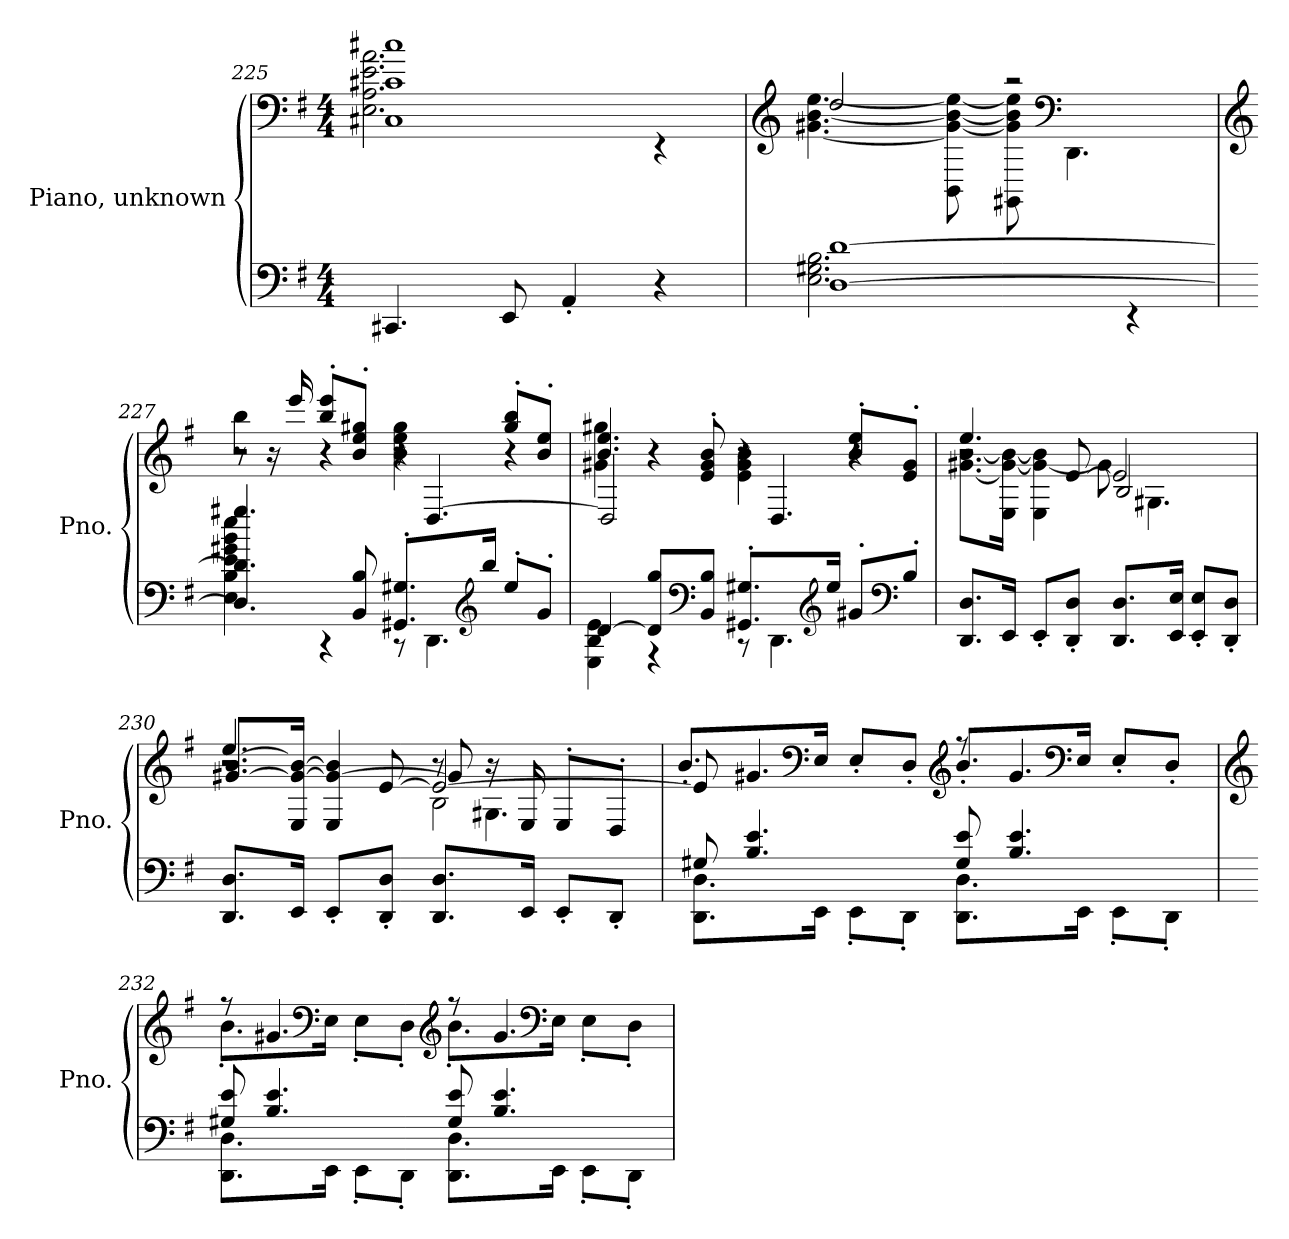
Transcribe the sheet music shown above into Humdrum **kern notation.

**kern	**kern
*part1	*part1
*staff2	*staff1
*I"Piano, unknown	*
*I'Pno.	*
*clefF4	*clefF4
*k[f#]	*k[f#]
*M4/4	*M4/4
=225	=225
*	*^
4.CC#X/	1C#X 1c#X 1cc#X	2.E\ 2.A\ 2.e\ 2.a\
8EE/	.	.
4AA'/	.	.
4r	.	4r
=226	=226	=226
*	*clefG2	*
*^	*	*
[1D [1d	2.E\ 2.G#X\ 2.B\	2dd/	[4.g#X\ [4.b\ [4.ee\
.	.	.	8BB\ 8g#\_ 8b\_ 8ee\_
.	.	2r	8GG#X\ 8g#\] 8b\] 8ee\]
*	*	*clefF4	*
.	.	.	4.DD\
.	4r	.	.
*	*	*v	*v
!!LO:LB:g=z
=227	=227	=227
*	*	*clefG2
*	*	*^
*	*	*	*^
4.D/] 4.d/] 4.gg#X/	4E\ 4B\ 4e\ 4g#X\ 4b\ 4ee\	8r	4bb\	2r
.	.	16r	.	.
.	.	16eee/	.	.
.	4r	8bb/' 8eee/'L	4r	.
8BB/ 8B/	.	8b/' 8ee/' 8gg#X/'J	.	.
8.GG#X/' 8.G#X/'L	8r	4r	4b\ 4ee\ 4gg#\	8r
.	4.DD\	.	.	[4.D/
*clefG2	*	*	*	*
16bb/Jk	.	.	.	.
8ee'/L	.	8gg#/' 8bb/'L	4r	.
8g#'/J	.	8b/' 8ee/'J	.	.
=228	=228	=228	=228	=228
[4d/	4E\ 4B\ 4e\	4.b/ 4.ee/	4g#X\ 4gg#X\	2D/]
8d/] 8gg/L	4r	.	4r	.
*clefF4	*	*	*	*
8BB/ 8B/J	.	8e/' 8g#/' 8b/'	.	.
8.GG#X/' 8.G#X/'L	8r	4r	4e\ 4g#\ 4b\	8r
.	4.DD\	.	.	4.D/
*clefG2	*	*	*	*
16ee/Jk	.	.	.	.
8g#X'/L	.	8b/' 8ee/'L	4r	.
*clefF4	*	*	*	*
8B'/J	.	8e/' 8g#/'J	.	.
*v	*v	*	*	*
!!LO:LB:g=z	!!	!!
=229	=229	=229	=229
8.DD/ 8.D/L	4.ee/	[8.g#X\ [8.b\L	2r
16EE/Jk	.	16E\ 16g#\_ 16b\_Jk	.
8EE'/L	.	4E\ 4g#\_ 4b\]	.
8DD/' 8D/'J	[8e/	.	.
8.DD/ 8.D/L	2e/]	8g#\]	2B/
.	.	4.G#X\	.
16EE/ 16E/Jk	.	.	.
8EE/' 8E/'L	.	.	.
8DD/' 8D/'J	.	.	.
=230	=230	=230	=230
*	*	*	*^
8.DD/ 8.D/L	4.ee/	2r	[8.g#X/ [8.b/L	2r
16EE/Jk	.	.	16E/ 16g#/_ 16b/_Jk	.
8EE'/L	.	.	4E/ 4g#/_ 4b/]	.
8DD/' 8D/'J	[8e/	.	.	.
8.DD/ 8.D/L	2e/_	2B\	8g#/]	8r
.	.	.	16r	4.G#X\
16EE/Jk	.	.	16E/	.
8EE'/L	.	.	8E'/L	.
8DD'/J	.	.	8D'/J	.
*	*	*v	*v	*v
!!LO:LB:g=z
=231	=231	=231
*^	*	*
8G#X/	8.DD\ 8.D\L	8e/]	8.b'/L
4.B/ 4.e/	.	4.g#X/	.
*	*	*clefF4	*
.	16EE\Jk	.	16E/Jk
.	8EE'\L	.	8E'/L
.	8DD'\J	.	8D'/J
*	*	*clefG2	*
8G#/ 8e/	8.DD\ 8.D\L	8r	8.b'/L
4.B/ 4.e/	.	4.g#/	.
*	*	*clefF4	*
.	16EE\Jk	.	16E/Jk
.	8EE'\L	.	8E'/L
.	8DD'\J	.	8D'/J
=232	=232	=232	=232
*	*	*clefG2	*
8G#X/ 8e/	8.DD\ 8.D\L	8r	8.b'\L
4.B/ 4.e/	.	4.g#X/	.
*	*	*clefF4	*
.	16EE\Jk	.	16E\Jk
.	8EE'\L	.	8E'\L
.	8DD'\J	.	8D'\J
*	*	*clefG2	*
8G#/ 8e/	8.DD\ 8.D\L	8r	8.b'\L
4.B/ 4.e/	.	4.g#/	.
*	*	*clefF4	*
.	16EE\Jk	.	16E\Jk
.	8EE'\L	.	8E'\L
.	8DD'\J	.	8D'\J
*v	*v	*	*
*	*v	*v
=	=
*-	*-
